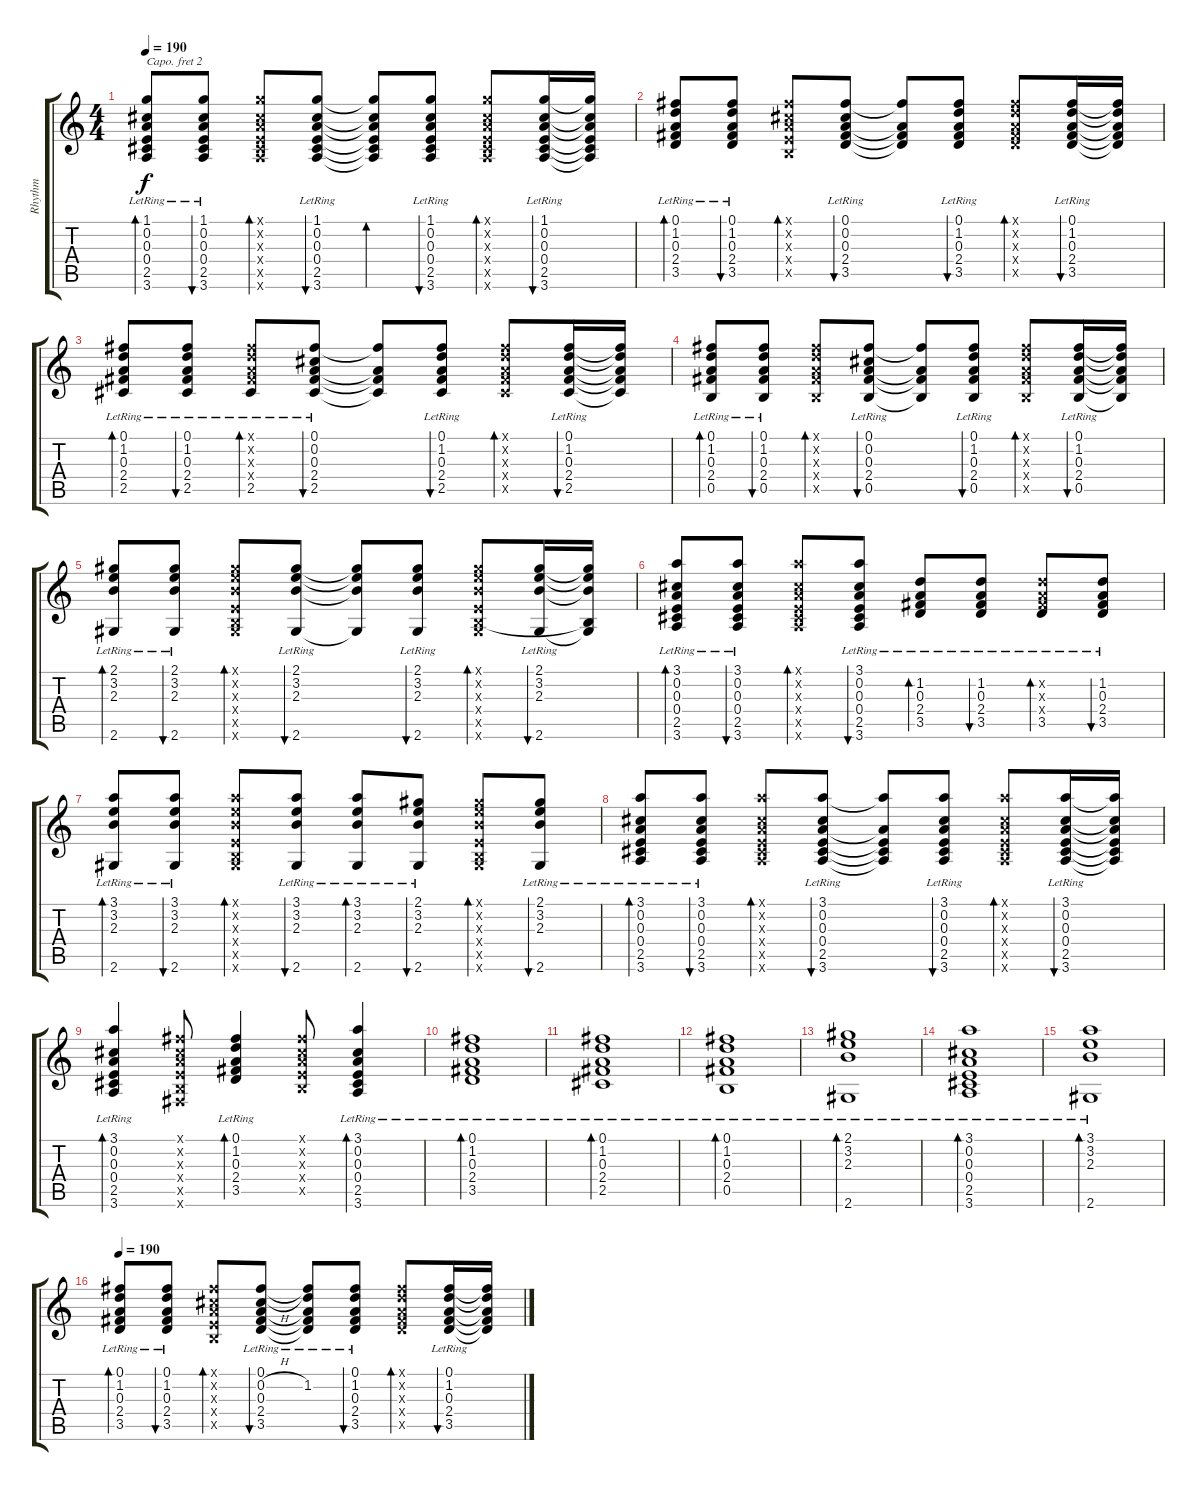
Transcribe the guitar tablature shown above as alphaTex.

\track ("Rhythm" "Rhythm") {instrument acousticguitarsteel}
\staff {score tabs}
\capo 2
\tuning (E4 B3 G3 D3 A2 E2) {hide}
\ts (4 4)
\tempo 190
\clef g2
\ks c
(1.1{lr} 0.2{lr} 0.3{lr} 0.4{lr} 2.5{lr} 3.6{lr}).8{bd 60 dy f} (1.1{lr} 0.2{lr} 0.3{lr} 0.4{lr} 2.5{lr} 3.6{lr}).8{bu 60} (1.1{x} 0.2{x} 0.3{x} 0.4{x} 2.5{x} 3.6{x}).8{bd 60} (1.1{lr} 0.2{lr} 0.3{lr} 0.4{lr} 2.5{lr} 3.6{lr}).8{bu 60} (1.1{t} 0.2{t} 0.3{t} 0.4{t} 2.5{t} 3.6{t}).8{bd 60} (1.1{lr} 0.2{lr} 0.3{lr} 0.4{lr} 2.5{lr} 3.6{lr}).8{bu 60} (1.1{x} 0.2{x} 0.3{x} 0.4{x} 2.5{x} 3.6{x}).8{bd 60} (1.1{lr} 0.2{lr} 0.3{lr} 0.4{lr} 2.5{lr} 3.6{lr}).16{bu 60} (1.1{t} 0.2{t} 0.3{t} 0.4{t} 2.5{t} 3.6{t}).16 |
(0.1{lr} 1.2{lr} 0.3{lr} 2.4{lr} 3.5{lr}).8{bd 60} (0.1{lr} 1.2{lr} 0.3{lr} 2.4{lr} 3.5{lr}).8{bu 60} (0.1{x} 0.2{x} 0.3{x} 0.4{x} 0.5{x}).8{bd 60} (0.1{lr} 0.2{lr} 0.3{lr} 2.4{lr} 3.5{lr}).8{bu 60} (0.1{t} 0.3{t} 2.4{t} 3.5{t}).8 (0.1{lr} 1.2{lr} 0.3{lr} 2.4{lr} 3.5{lr}).8{bu 60} (0.1{x} 1.2{x} 0.3{x} 2.4{x} 3.5{x}).8{bd 60} (0.1{lr} 1.2{lr} 0.3{lr} 2.4{lr} 3.5{lr}).16{bu 60} (0.1{t} 1.2{t} 0.3{t} 2.4{t} 3.5{t}).16 |
(0.1{lr} 1.2{lr} 0.3{lr} 2.4{lr} 2.5{lr}).8{bd 60} (0.1{lr} 1.2{lr} 0.3{lr} 2.4{lr} 2.5{lr}).8{bu 60} (0.1{x} 1.2{x} 0.3{x} 2.4{x} 2.5{lr}).8{bd 60} (0.1{lr} 0.2{lr} 0.3{lr} 2.4{lr} 2.5{lr}).8{bu 60} (0.1{t} 0.3{t} 2.4{t} 2.5{t}).8 (0.1{lr} 1.2{lr} 0.3{lr} 2.4{lr} 2.5{lr}).8{bu 60} (0.1{x} 1.2{x} 0.3{x} 2.4{x} 2.5{x}).8{bd 60} (0.1{lr} 1.2{lr} 0.3{lr} 2.4{lr} 2.5{lr}).16{bu 60} (0.1{t} 1.2{t} 0.3{t} 2.4{t} 2.5{t}).16 |
(0.1{lr} 1.2{lr} 0.3{lr} 2.4{lr} 0.5{lr}).8{bd 60} (0.1{lr} 1.2{lr} 0.3{lr} 2.4{lr} 0.5{lr}).8{bu 60} (0.1{x} 1.2{x} 0.3{x} 2.4{x} 0.5{x}).8{bd 60} (0.1{lr} 0.2{lr} 0.3{lr} 2.4{lr} 0.5{lr}).8{bu 60} (0.1{t} 0.3{t} 2.4{t} 0.5{t}).8 (0.1{lr} 1.2{lr} 0.3{lr} 2.4{lr} 0.5{lr}).8{bu 60} (0.1{x} 1.2{x} 0.3{x} 2.4{x} 0.5{x}).8{bd 60} (0.1{lr} 1.2{lr} 0.3{lr} 2.4{lr} 0.5{lr}).16{bu 60} (0.1{t} 1.2{t} 0.3{t} 2.4{t} 0.5{t}).16 |
(2.1{lr} 3.2{lr} 2.3{lr} 2.6{lr}).8{bd 60} (2.1{lr} 3.2{lr} 2.3{lr} 2.6{lr}).8{bu 60} (2.1{x} 3.2{x} 2.3{x} 0.4{x} 0.5{x} 2.6{x}).8{bd 60} (2.1{lr} 3.2{lr} 2.3{lr} 2.6{lr}).8{bu 60} (2.1{t} 3.2{t} 2.3{t} 2.6{t}).8 (2.1{lr} 3.2{lr} 2.3{lr} 2.6{lr}).8{bu 60} (2.1{x} 3.2{x} 2.3{x} 0.4{x} 0.5{x} 2.6{x}).8{bd 60} (2.1{lr} 3.2{lr} 2.3{lr} 2.6{lr}).16{bu 60} (2.1{t} 3.2{t} 2.3{t} 0.5{t} 2.6{t}).16 |
(3.1{lr} 0.2{lr} 0.3{lr} 0.4{lr} 2.5{lr} 3.6{lr}).8{bd 60} (3.1{lr} 0.2{lr} 0.3{lr} 0.4{lr} 2.5{lr} 3.6{lr}).8{bu 60} (3.1{x} 0.2{x} 0.3{x} 0.4{x} 2.5{x} 3.6{x}).8{bd 60} (3.1{lr} 0.2{lr} 0.3{lr} 0.4{lr} 2.5{lr} 3.6{lr}).8{bu 60} (1.2{lr} 0.3{lr} 2.4{lr} 3.5{lr}).8{bd 60} (1.2{lr} 0.3{lr} 2.4{lr} 3.5{lr}).8{bu 60} (1.2{x} 0.3{x} 2.4{x} 3.5{lr}).8{bd 60} (1.2{lr} 0.3{lr} 2.4{lr} 3.5{lr}).8{bu 60} |
(3.1{lr} 3.2{lr} 2.3{lr} 2.6{lr}).8{bd 60} (3.1{lr} 3.2{lr} 2.3{lr} 2.6{lr}).8{bu 60} (3.1{x} 3.2{x} 2.3{x} 0.4{x} 0.5{x} 2.6{x}).8{bd 60} (3.1{lr} 3.2{lr} 2.3{lr} 2.6{lr}).8{bu 60} (3.1{lr} 3.2{lr} 2.3{lr} 2.6{lr}).8{bd 60} (2.1{lr} 3.2{lr} 2.3{lr} 2.6{lr}).8{bu 60} (2.1{x} 3.2{x} 2.3{x} 0.4{x} 0.5{x} 2.6{x}).8{bd 60} (2.1{lr} 3.2{lr} 2.3{lr} 2.6{lr}).8{bu 60} |
(3.1{lr} 0.2{lr} 0.3{lr} 0.4{lr} 2.5{lr} 3.6{lr}).8{bd 60} (3.1{lr} 0.2{lr} 0.3{lr} 0.4{lr} 2.5{lr} 3.6{lr}).8{bu 60} (3.1{x} 0.2{x} 0.3{x} 0.4{x} 2.5{x} 3.6{x}).8{bd 60} (3.1{lr} 0.2{lr} 0.3{lr} 0.4{lr} 2.5{lr} 3.6{lr}).8{bu 60} (3.1{t} 0.3{t} 0.4{t} 2.5{t} 3.6{t}).8 (3.1{lr} 0.2{lr} 0.3{lr} 0.4{lr} 2.5{lr} 3.6{lr}).8{bu 60} (3.1{x} 0.2{x} 0.3{x} 0.4{x} 2.5{x} 3.6{x}).8{bd 60} (3.1{lr} 0.2{lr} 0.3{lr} 0.4{lr} 2.5{lr} 3.6{lr}).16{bu 60} (3.1{t} 0.2{t} 0.3{t} 0.4{t} 2.5{t} 3.6{t}).16 |
(3.1{lr} 0.2{lr} 0.3{lr} 0.4{lr} 2.5{lr} 3.6{lr}).4{bd 60} (0.1{x} 0.2{x} 0.3{x} 0.4{x} 0.5{x} 0.6{x}).8 (0.1{lr} 1.2{lr} 0.3{lr} 2.4{lr} 3.5{lr}).4{bd 60} (0.1{x} 0.2{x} 0.3{x} 0.4{x} 0.5{x}).8 (3.1{lr} 0.2{lr} 0.3{lr} 0.4{lr} 2.5{lr} 3.6{lr}).4{bd 60} |
(0.1{lr} 1.2{lr} 0.3{lr} 2.4{lr} 3.5{lr}).1{bd 480} |
(0.1{lr} 1.2{lr} 0.3{lr} 2.4{lr} 2.5{lr}).1{bd 480} |
(0.1{lr} 1.2{lr} 0.3{lr} 2.4{lr} 0.5{lr}).1{bd 480} |
(2.1{lr} 3.2{lr} 2.3{lr} 2.6{lr}).1{bd 480} |
(3.1{lr} 0.2{lr} 0.3{lr} 0.4{lr} 2.5{lr} 3.6{lr}).1{bd 480} |
(3.1{lr} 3.2{lr} 2.3{lr} 2.6{lr}).1{bd 480} |
\tempo 190
(0.1{lr} 1.2{lr} 0.3{lr} 2.4{lr} 3.5{lr}).8{bd 60} (0.1{lr} 1.2{lr} 0.3{lr} 2.4{lr} 3.5{lr}).8{bu 60} (0.1{x} 0.2{x} 0.3{x} 0.4{x} 0.5{x}).8{bd 60} (0.1{lr} 0.2{h lr} 0.3{lr} 2.4{lr} 3.5{lr}).8{bu 60} (0.1{t} 1.2{lr} 0.3{t} 2.4{t} 3.5{t}).8 (0.1{lr} 1.2{lr} 0.3{lr} 2.4{lr} 3.5{lr}).8{bu 60} (0.1{x} 1.2{x} 0.3{x} 2.4{x} 3.5{x}).8{bd 60} (0.1{lr} 1.2{lr} 0.3{lr} 2.4{lr} 3.5{lr}).16{bu 60} (0.1{t} 1.2{t} 0.3{t} 2.4{t} 3.5{t}).16
